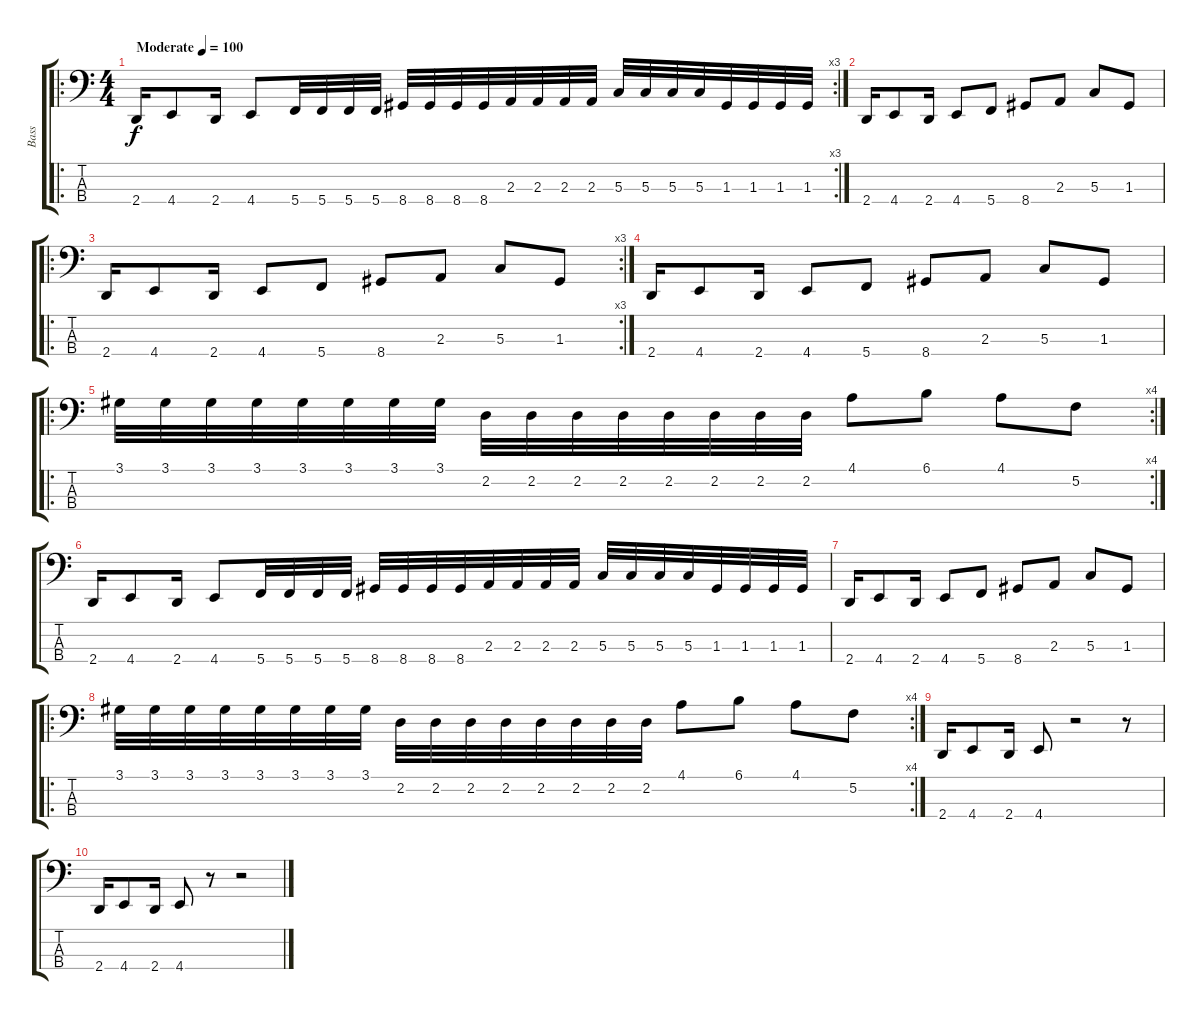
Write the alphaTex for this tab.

\track ("Bass" "Bass") {instrument distortionguitar}
\staff {score tabs}
\tuning (F2 C2 G1 C1) {hide}
\ro
\rc 3
\ts (4 4)
\tempo (100 "Moderate")
\clef f4
\ks c
2.4.16{dy f instrument distortionguitar} 4.4.8 2.4.16 4.4.8 5.4.32 5.4.32 5.4.32 5.4.32 8.4.32 8.4.32 8.4.32 8.4.32 2.3.32 2.3.32 2.3.32 2.3.32 5.3.32 5.3.32 5.3.32 5.3.32 1.3.32 1.3.32 1.3.32 1.3.32 |
2.4.16 4.4.8 2.4.16 4.4.8 5.4.8 8.4.8 2.3.8 5.3.8 1.3.8 |
\ro
\rc 3
2.4.16 4.4.8 2.4.16 4.4.8 5.4.8 8.4.8 2.3.8 5.3.8 1.3.8 |
2.4.16 4.4.8 2.4.16 4.4.8 5.4.8 8.4.8 2.3.8 5.3.8 1.3.8 |
\ro
\rc 4
3.1.32 3.1.32 3.1.32 3.1.32 3.1.32 3.1.32 3.1.32 3.1.32 2.2.32 2.2.32 2.2.32 2.2.32 2.2.32 2.2.32 2.2.32 2.2.32 4.1.8 6.1.8 4.1.8 5.2.8 |
2.4.16 4.4.8 2.4.16 4.4.8 5.4.32 5.4.32 5.4.32 5.4.32 8.4.32 8.4.32 8.4.32 8.4.32 2.3.32 2.3.32 2.3.32 2.3.32 5.3.32 5.3.32 5.3.32 5.3.32 1.3.32 1.3.32 1.3.32 1.3.32 |
2.4.16 4.4.8 2.4.16 4.4.8 5.4.8 8.4.8 2.3.8 5.3.8 1.3.8 |
\ro
\rc 4
3.1.32 3.1.32 3.1.32 3.1.32 3.1.32 3.1.32 3.1.32 3.1.32 2.2.32 2.2.32 2.2.32 2.2.32 2.2.32 2.2.32 2.2.32 2.2.32 4.1.8 6.1.8 4.1.8 5.2.8 |
2.4.16 4.4.8 2.4.16 4.4.8 r.2 r.8 |
2.4.16 4.4.8 2.4.16 4.4.8 r.8 r.2
